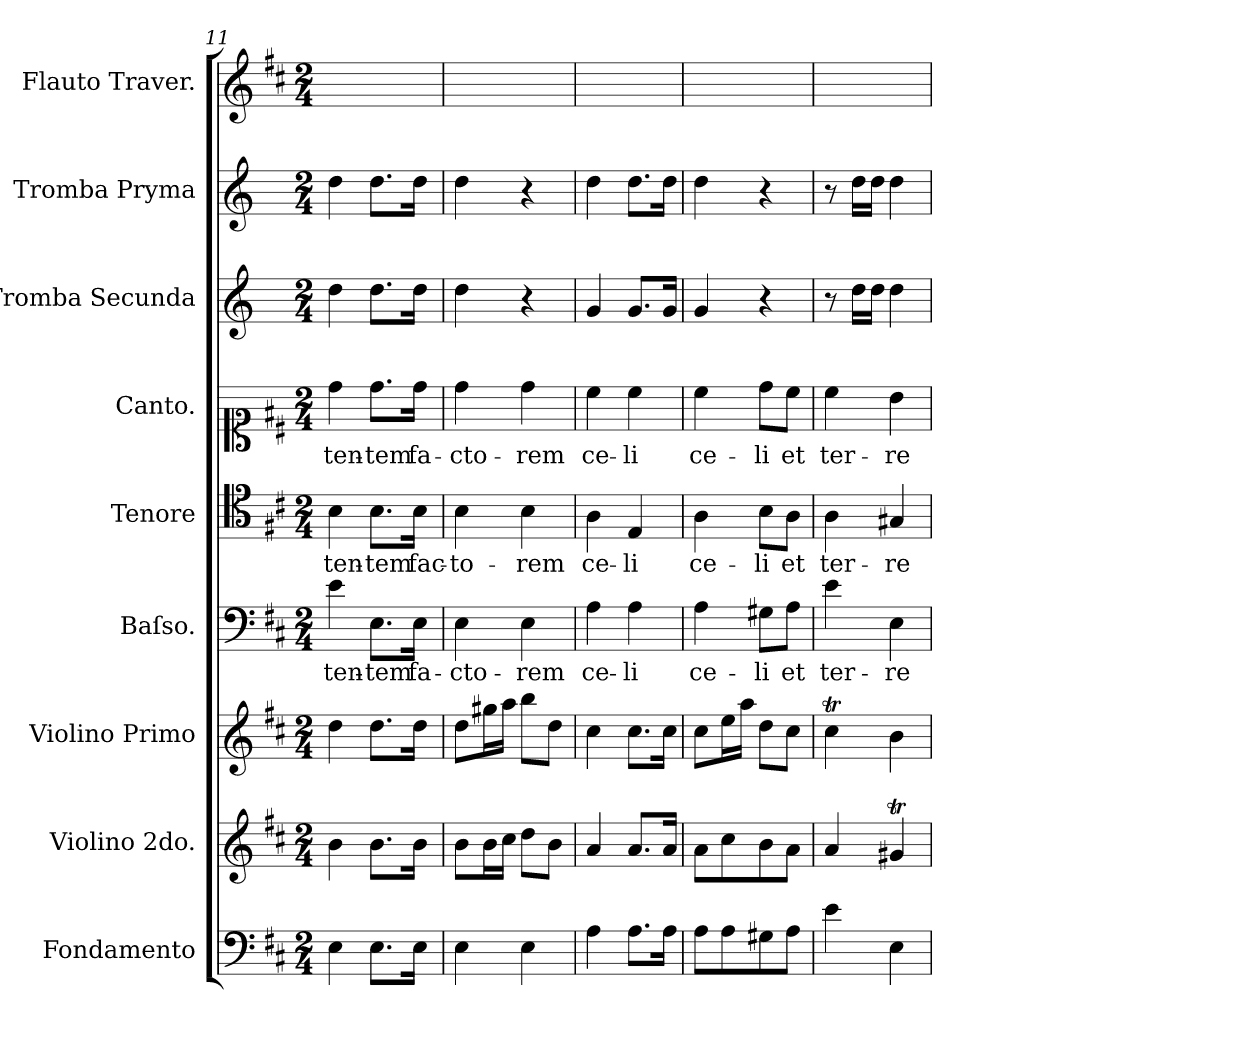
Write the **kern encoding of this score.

**kern	**kern	**kern	**kern	**text	**kern	**text	**kern	**text	**kern	**kern	**kern
*part9	*part8	*part7	*part6	*part6	*part5	*part5	*part4	*part4	*part3	*part2	*part1
*staff9	*staff8	*staff7	*staff6	*staff6	*staff5	*staff5	*staff4	*staff4	*staff3	*staff2	*staff1
*I"Fondamento	*I"Violino 2do.	*I"Violino Primo	*I"Baſso.	*	*I"Tenore	*	*I"Canto.	*	*I"Tromba Secunda	*I"Tromba Pryma	*I"Flauto Traver.
*I'B.c.	*I'V-no II	*I'V-no I	*I'B.	*	*I'T.	*	*I'C.	*	*I'Tr-ba II	*I'Tr-ba I	*I'Fl.
*clefF4	*clefG2	*clefG2	*clefF4	*	*clefC4	*	*clefC1	*	*clefG2	*clefG2	*clefG2
*	*	*	*	*	*	*	*	*	*ITrd-1c-2	*ITrd-1c-2	*
*k[f#c#]	*k[f#c#]	*k[f#c#]	*k[f#c#]	*	*k[f#c#]	*	*k[f#c#]	*	*k[f#c#]	*k[f#c#]	*k[f#c#]
*M2/4	*M2/4	*M2/4	*M2/4	*	*M2/4	*	*M2/4	*	*M2/4	*M2/4	*M2/4
=11	=11	=11	=11	=11	=11	=11	=11	=11	=11	=11	=11
4E\	4b\	4dd\	4e\	-ten-	4B\	-ten-	4dd\	-ten-	4ee\	4ee\	2ryy
8.E\L	8.b\L	8.dd\L	8.E\L	-tem	8.B\L	-tem	8.dd\L	-tem	8.ee\L	8.ee\L	.
16E\Jk	16b\Jk	16dd\Jk	16E\Jk	fa-	16B\Jk	fac-	16dd\Jk	fa-	16ee\Jk	16ee\Jk	.
=12	=12	=12	=12	=12	=12	=12	=12	=12	=12	=12	=12
4E\	8b\L	8dd\L	4E\	-cto-	4B\	-to-	4dd\	-cto-	4ee\	4ee\	2ryy
.	16b\L	16gg#X\L	.	.	.	.	.	.	.	.	.
.	16cc#\JJ	16aa\JJ	.	.	.	.	.	.	.	.	.
4E\	8dd\L	8bb\L	4E\	-rem	4B\	-rem	4dd\	-rem	4r	4r	.
.	8b\J	8dd\J	.	.	.	.	.	.	.	.	.
=13	=13	=13	=13	=13	=13	=13	=13	=13	=13	=13	=13
4A\	4a/	4cc#\	4A\	ce-	4A\	ce-	4cc#\	ce-	4a/	4ee\	2ryy
8.A\L	8.a/L	8.cc#\L	4A\	-li	4E/	-li	4cc#\	-li	8.a/L	8.ee\L	.
16A\Jk	16a/Jk	16cc#\Jk	.	.	.	.	.	.	16a/Jk	16ee\Jk	.
=14	=14	=14	=14	=14	=14	=14	=14	=14	=14	=14	=14
8A\L	8a\L	8cc#\L	4A\	ce-	4A\	ce-	4cc#\	ce-	4a/	4ee\	2ryy
8A\	8cc#\	16ee\L	.	.	.	.	.	.	.	.	.
.	.	16aa\JJ	.	.	.	.	.	.	.	.	.
8G#X\	8b\	8dd\L	8G#X\L	-li	8B\L	-li	8dd\L	-li	4r	4r	.
8A\J	8a\J	8cc#\J	8A\J	et	8A\J	et	8cc#\J	et	.	.	.
=15	=15	=15	=15	=15	=15	=15	=15	=15	=15	=15	=15
4e\	4a/	4cc#t\	4e\	ter-	4A\	ter-	4cc#\	ter-	8r	8r	2ryy
.	.	.	.	.	.	.	.	.	16ee\LL	16ee\LL	.
.	.	.	.	.	.	.	.	.	16ee\JJ	16ee\JJ	.
4E\	4g#Xt/	4b\	4E\	-re	4G#X/	-re	4b\	-re	4ee\	4ee\	.
=	=	=	=	=	=	=	=	=	=	=	=
*-	*-	*-	*-	*-	*-	*-	*-	*-	*-	*-	*-
